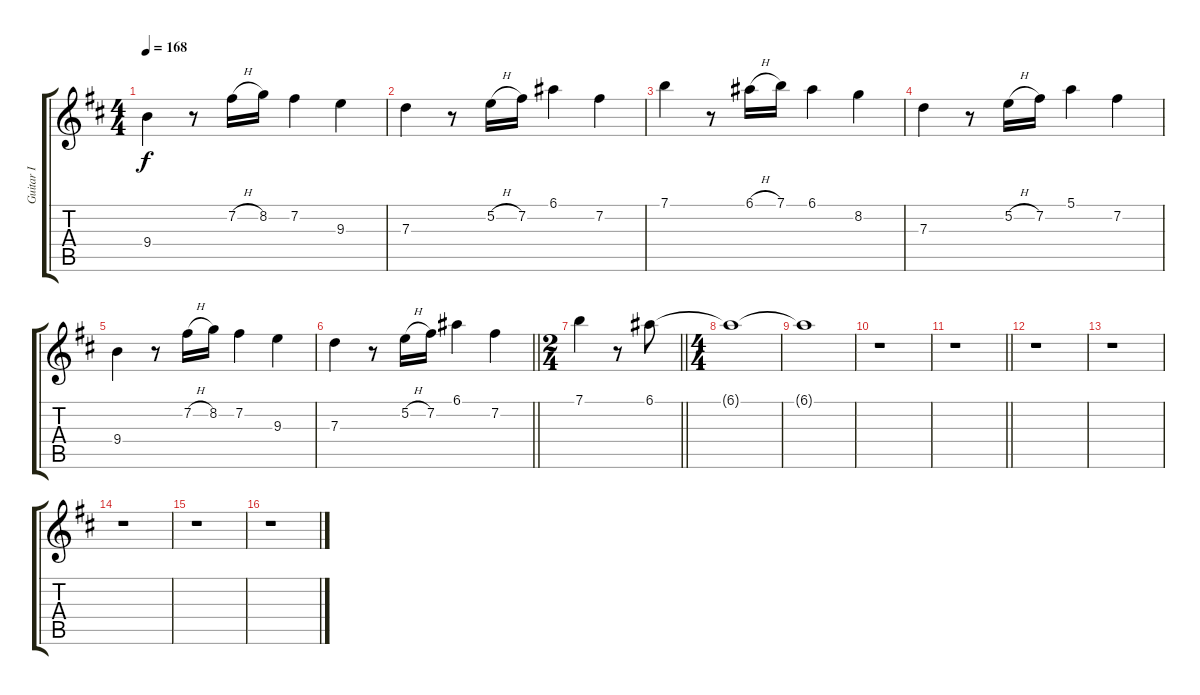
\track ("Guitar I" "Guitar I") {instrument overdrivenguitar}
\staff {score tabs}
\tuning (E4 B3 G3 D3 A2 E2) {hide}
\ts (4 4)
\tempo 168
\clef g2
\ks d
9.4.4{dy f} r.8 7.2{h}.16 8.2.16 7.2.4 9.3.4 |
7.3.4 r.8 5.2{h}.16 7.2.16 6.1.4 7.2.4 |
7.1.4 r.8 6.1{h}.16 7.1.16 6.1.4 8.2.4 |
7.3.4 r.8 5.2{h}.16 7.2.16 5.1.4 7.2.4 |
9.4.4 r.8 7.2{h}.16 8.2.16 7.2.4 9.3.4 |
\barLineRight lightlight
7.3.4 r.8 5.2{h}.16 7.2.16 6.1.4 7.2.4 |
\ts (2 4)
\barLineRight lightlight
7.1.4 r.8 6.1.8 |
\ts (4 4)
6.1{t}.1 |
6.1{t}.1 |
r.1 |
\barLineRight lightlight
r.1 |
r.1 |
r.1 |
r.1 |
r.1 |
r.1
